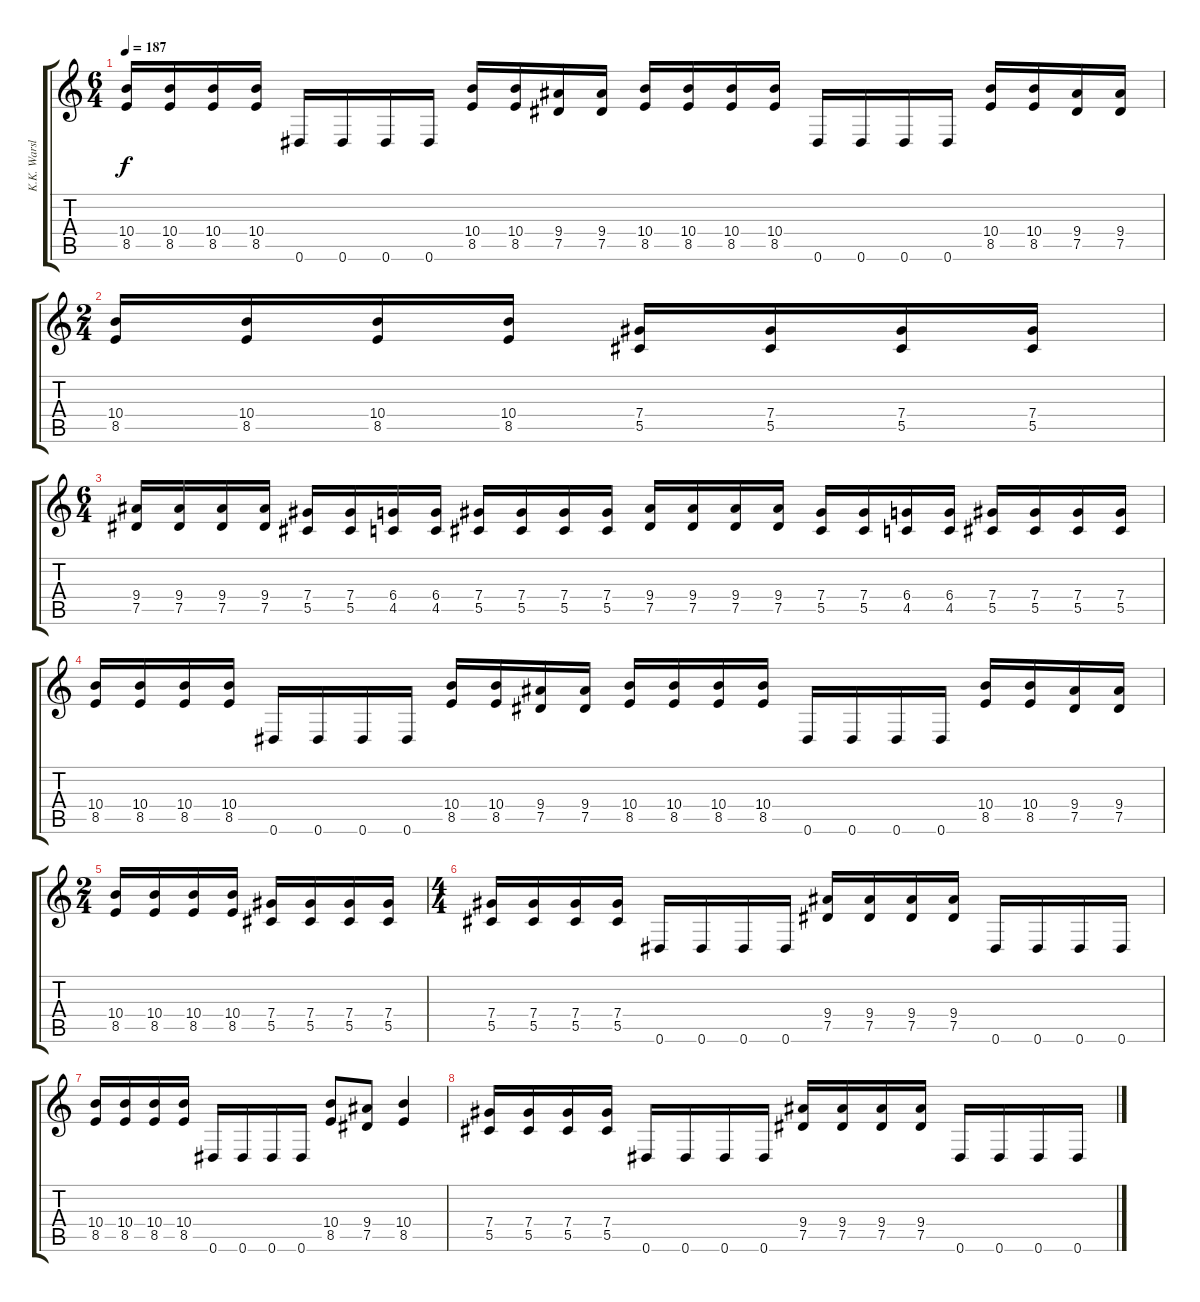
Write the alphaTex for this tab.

\track ("K.K. Warslut" "K.K. Warsl") {instrument distortionguitar}
\staff {score tabs}
\tuning (Eb4 Bb3 Gb3 Db3 Ab2 Eb2) {hide}
\ts (6 4)
\tempo 187
\clef g2
\ks c
(10.4 8.5).16{dy f} (10.4 8.5).16 (10.4 8.5).16 (10.4 8.5).16 0.6.16 0.6.16 0.6.16 0.6.16 (10.4 8.5).16 (10.4 8.5).16 (9.4 7.5).16 (9.4 7.5).16 (10.4 8.5).16 (10.4 8.5).16 (10.4 8.5).16 (10.4 8.5).16 0.6.16 0.6.16 0.6.16 0.6.16 (10.4 8.5).16 (10.4 8.5).16 (9.4 7.5).16 (9.4 7.5).16 |
\ts (2 4)
(10.4 8.5).16 (10.4 8.5).16 (10.4 8.5).16 (10.4 8.5).16 (7.4 5.5).16 (7.4 5.5).16 (7.4 5.5).16 (7.4 5.5).16 |
\ts (6 4)
(9.4 7.5).16 (9.4 7.5).16 (9.4 7.5).16 (9.4 7.5).16 (7.4 5.5).16 (7.4 5.5).16 (6.4 4.5).16 (6.4 4.5).16 (7.4 5.5).16 (7.4 5.5).16 (7.4 5.5).16 (7.4 5.5).16 (9.4 7.5).16 (9.4 7.5).16 (9.4 7.5).16 (9.4 7.5).16 (7.4 5.5).16 (7.4 5.5).16 (6.4 4.5).16 (6.4 4.5).16 (7.4 5.5).16 (7.4 5.5).16 (7.4 5.5).16 (7.4 5.5).16 |
(10.4 8.5).16 (10.4 8.5).16 (10.4 8.5).16 (10.4 8.5).16 0.6.16 0.6.16 0.6.16 0.6.16 (10.4 8.5).16 (10.4 8.5).16 (9.4 7.5).16 (9.4 7.5).16 (10.4 8.5).16 (10.4 8.5).16 (10.4 8.5).16 (10.4 8.5).16 0.6.16 0.6.16 0.6.16 0.6.16 (10.4 8.5).16 (10.4 8.5).16 (9.4 7.5).16 (9.4 7.5).16 |
\ts (2 4)
(10.4 8.5).16 (10.4 8.5).16 (10.4 8.5).16 (10.4 8.5).16 (7.4 5.5).16 (7.4 5.5).16 (7.4 5.5).16 (7.4 5.5).16 |
\ts (4 4)
(7.4 5.5).16 (7.4 5.5).16 (7.4 5.5).16 (7.4 5.5).16 0.6.16 0.6.16 0.6.16 0.6.16 (9.4 7.5).16 (9.4 7.5).16 (9.4 7.5).16 (9.4 7.5).16 0.6.16 0.6.16 0.6.16 0.6.16 |
(10.4 8.5).16 (10.4 8.5).16 (10.4 8.5).16 (10.4 8.5).16 0.6.16 0.6.16 0.6.16 0.6.16 (10.4 8.5).8 (9.4 7.5).8 (10.4 8.5).4 |
(7.4 5.5).16 (7.4 5.5).16 (7.4 5.5).16 (7.4 5.5).16 0.6.16 0.6.16 0.6.16 0.6.16 (9.4 7.5).16 (9.4 7.5).16 (9.4 7.5).16 (9.4 7.5).16 0.6.16 0.6.16 0.6.16 0.6.16
